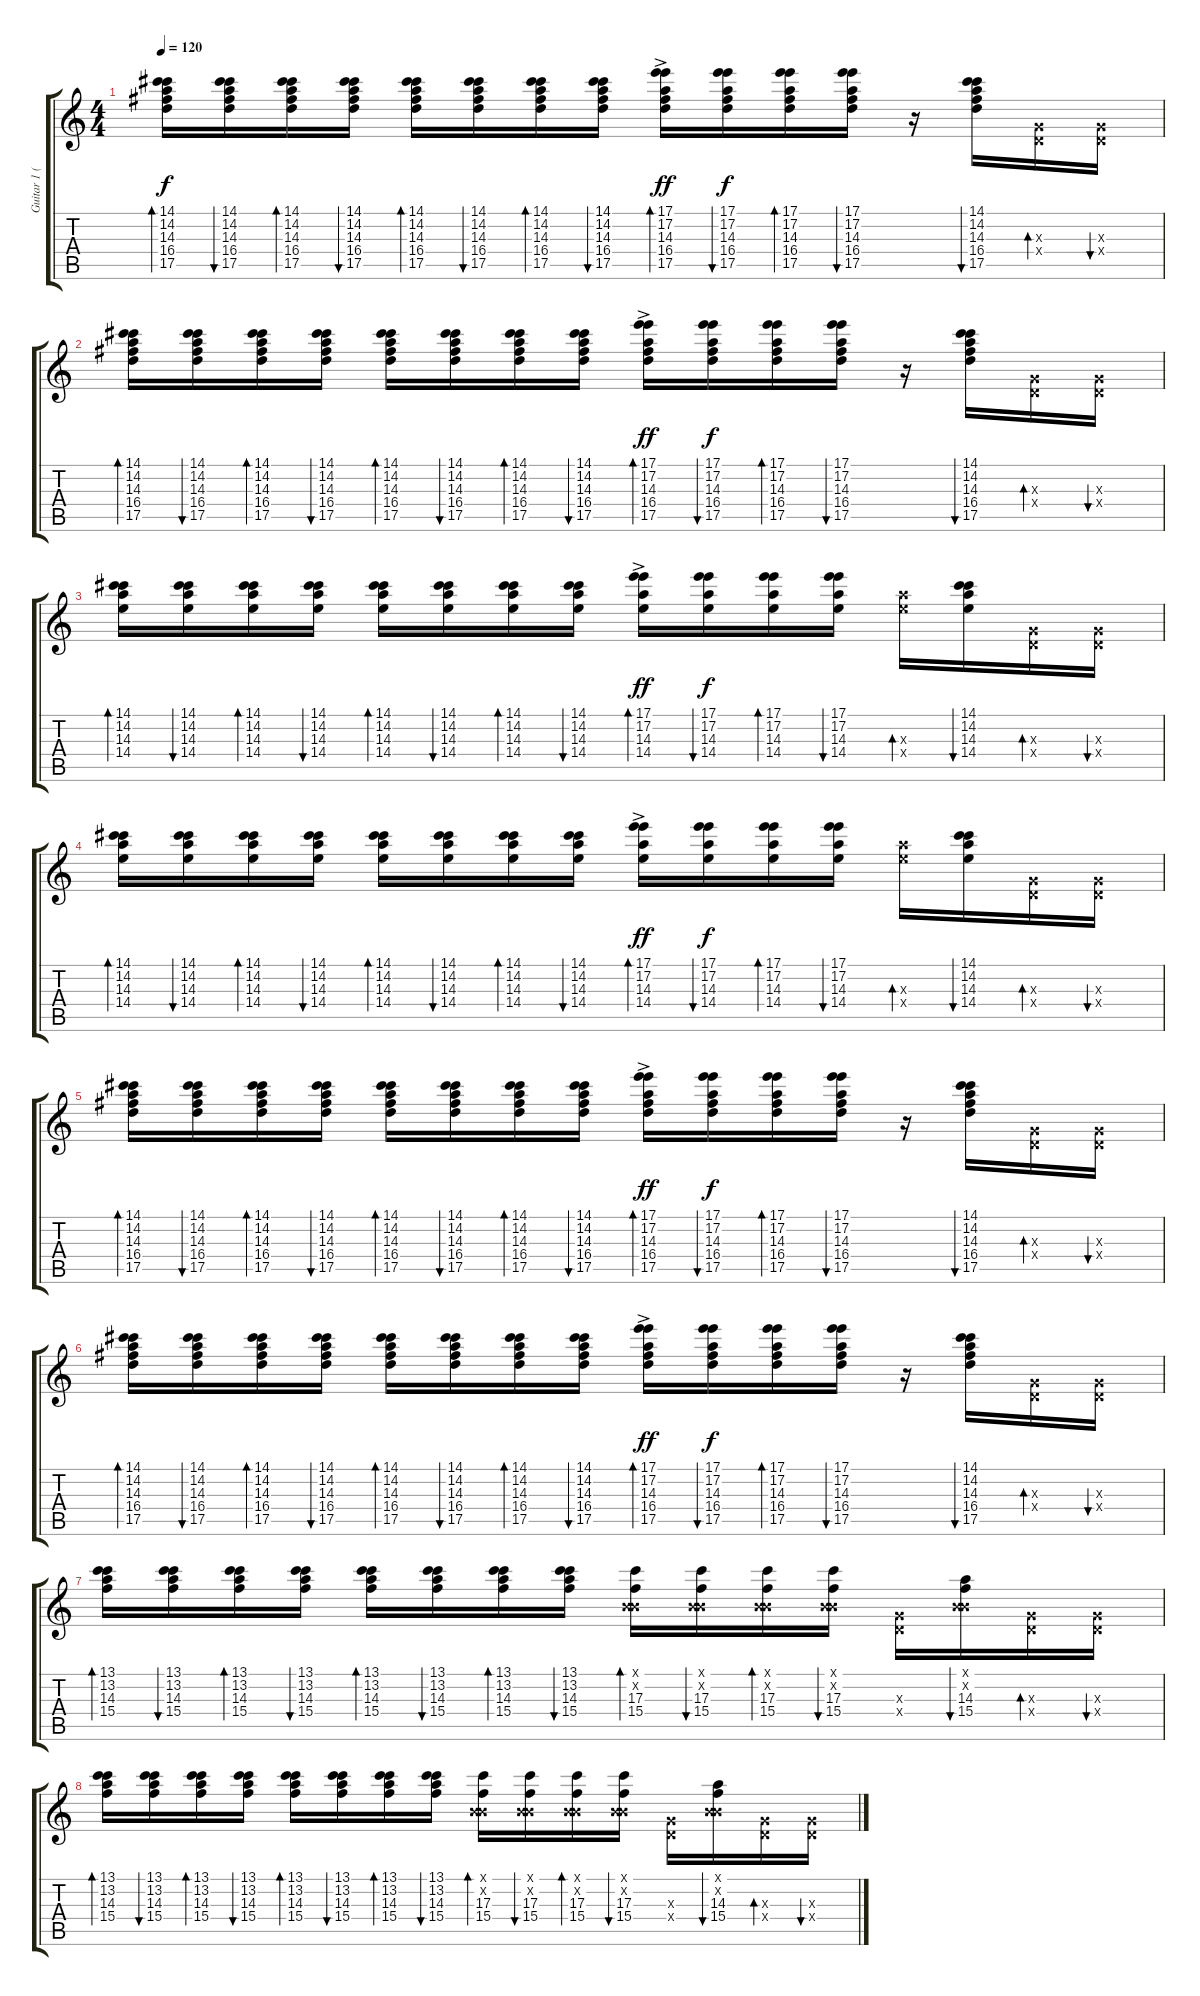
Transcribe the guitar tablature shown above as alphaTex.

\track ("Guitar 1 (Butler)" "Guitar 1 (") {instrument overdrivenguitar}
\staff {score tabs}
\tuning (B3 B3 G3 D3 A2 D2) {hide}
\ts (4 4)
\tempo 120
\clef g2
\ks c
(14.1 14.2 14.3 16.4 17.5).16{bd 60 dy f} (14.1 14.2 14.3 16.4 17.5).16{bu 60} (14.1 14.2 14.3 16.4 17.5).16{bd 60} (14.1 14.2 14.3 16.4 17.5).16{bu 60} (14.1 14.2 14.3 16.4 17.5).16{bd 60} (14.1 14.2 14.3 16.4 17.5).16{bu 60} (14.1 14.2 14.3 16.4 17.5).16{bd 60} (14.1 14.2 14.3 16.4 17.5).16{bu 60} (17.1 17.2 14.3 16.4{ac} 17.5).16{bd 60 dy ff} (17.1 17.2 14.3 16.4 17.5).16{bu 60 dy f} (17.1 17.2 14.3 16.4 17.5).16{bd 60} (17.1 17.2 14.3 16.4 17.5).16{bu 60} r.16 (14.1 14.2 14.3 16.4 17.5).16{bu 60} (0.3{x} 0.4{x}).16{bd 60} (0.3{x} 0.4{x}).16{bu 60} |
(14.1 14.2 14.3 16.4 17.5).16{bd 60} (14.1 14.2 14.3 16.4 17.5).16{bu 60} (14.1 14.2 14.3 16.4 17.5).16{bd 60} (14.1 14.2 14.3 16.4 17.5).16{bu 60} (14.1 14.2 14.3 16.4 17.5).16{bd 60} (14.1 14.2 14.3 16.4 17.5).16{bu 60} (14.1 14.2 14.3 16.4 17.5).16{bd 60} (14.1 14.2 14.3 16.4 17.5).16{bu 60} (17.1 17.2 14.3 16.4{ac} 17.5).16{bd 60 dy ff} (17.1 17.2 14.3 16.4 17.5).16{bu 60 dy f} (17.1 17.2 14.3 16.4 17.5).16{bd 60} (17.1 17.2 14.3 16.4 17.5).16{bu 60} r.16 (14.1 14.2 14.3 16.4 17.5).16{bu 60} (0.3{x} 0.4{x}).16{bd 60} (0.3{x} 0.4{x}).16{bu 60} |
(14.1 14.2 14.3 14.4).16{bd 60} (14.1 14.2 14.3 14.4).16{bu 60} (14.1 14.2 14.3 14.4).16{bd 60} (14.1 14.2 14.3 14.4).16{bu 60} (14.1 14.2 14.3 14.4).16{bd 60} (14.1 14.2 14.3 14.4).16{bu 60} (14.1 14.2 14.3 14.4).16{bd 60} (14.1 14.2 14.3 14.4).16{bu 60} (17.1 17.2 14.3 14.4{ac}).16{bd 60 dy ff} (17.1 17.2 14.3 14.4).16{bu 60 dy f} (17.1 17.2 14.3 14.4).16{bd 60} (17.1 17.2 14.3 14.4).16{bu 60} (14.3{x} 14.4{x}).16{bd 60} (14.1 14.2 14.3 14.4).16{bu 60} (0.3{x} 0.4{x}).16{bd 60} (0.3{x} 0.4{x}).16{bu 60} |
(14.1 14.2 14.3 14.4).16{bd 60} (14.1 14.2 14.3 14.4).16{bu 60} (14.1 14.2 14.3 14.4).16{bd 60} (14.1 14.2 14.3 14.4).16{bu 60} (14.1 14.2 14.3 14.4).16{bd 60} (14.1 14.2 14.3 14.4).16{bu 60} (14.1 14.2 14.3 14.4).16{bd 60} (14.1 14.2 14.3 14.4).16{bu 60} (17.1 17.2 14.3 14.4{ac}).16{bd 60 dy ff} (17.1 17.2 14.3 14.4).16{bu 60 dy f} (17.1 17.2 14.3 14.4).16{bd 60} (17.1 17.2 14.3 14.4).16{bu 60} (14.3{x} 14.4{x}).16{bd 60} (14.1 14.2 14.3 14.4).16{bu 60} (0.3{x} 0.4{x}).16{bd 60} (0.3{x} 0.4{x}).16{bu 60} |
(14.1 14.2 14.3 16.4 17.5).16{bd 60} (14.1 14.2 14.3 16.4 17.5).16{bu 60} (14.1 14.2 14.3 16.4 17.5).16{bd 60} (14.1 14.2 14.3 16.4 17.5).16{bu 60} (14.1 14.2 14.3 16.4 17.5).16{bd 60} (14.1 14.2 14.3 16.4 17.5).16{bu 60} (14.1 14.2 14.3 16.4 17.5).16{bd 60} (14.1 14.2 14.3 16.4 17.5).16{bu 60} (17.1 17.2 14.3 16.4{ac} 17.5).16{bd 60 dy ff} (17.1 17.2 14.3 16.4 17.5).16{bu 60 dy f} (17.1 17.2 14.3 16.4 17.5).16{bd 60} (17.1 17.2 14.3 16.4 17.5).16{bu 60} r.16 (14.1 14.2 14.3 16.4 17.5).16{bu 60} (0.3{x} 0.4{x}).16{bd 60} (0.3{x} 0.4{x}).16{bu 60} |
(14.1 14.2 14.3 16.4 17.5).16{bd 60} (14.1 14.2 14.3 16.4 17.5).16{bu 60} (14.1 14.2 14.3 16.4 17.5).16{bd 60} (14.1 14.2 14.3 16.4 17.5).16{bu 60} (14.1 14.2 14.3 16.4 17.5).16{bd 60} (14.1 14.2 14.3 16.4 17.5).16{bu 60} (14.1 14.2 14.3 16.4 17.5).16{bd 60} (14.1 14.2 14.3 16.4 17.5).16{bu 60} (17.1 17.2 14.3 16.4{ac} 17.5).16{bd 60 dy ff} (17.1 17.2 14.3 16.4 17.5).16{bu 60 dy f} (17.1 17.2 14.3 16.4 17.5).16{bd 60} (17.1 17.2 14.3 16.4 17.5).16{bu 60} r.16 (14.1 14.2 14.3 16.4 17.5).16{bu 60} (0.3{x} 0.4{x}).16{bd 60} (0.3{x} 0.4{x}).16{bu 60} |
(13.1 13.2 14.3 15.4).16{bd 60} (13.1 13.2 14.3 15.4).16{bu 60} (13.1 13.2 14.3 15.4).16{bd 60} (13.1 13.2 14.3 15.4).16{bu 60} (13.1 13.2 14.3 15.4).16{bd 60} (13.1 13.2 14.3 15.4).16{bu 60} (13.1 13.2 14.3 15.4).16{bd 60} (13.1 13.2 14.3 15.4).16{bu 60} (0.1{x} 0.2{x} 17.3 15.4).16{bd 60} (0.1{x} 0.2{x} 17.3 15.4).16{bu 60} (0.1{x} 0.2{x} 17.3 15.4).16{bd 60} (0.1{x} 0.2{x} 17.3 15.4).16{bu 60} (0.3{x} 0.4{x}).16 (0.1{x} 0.2{x} 14.3 15.4).16{bu 60} (0.3{x} 0.4{x}).16{bd 60} (0.3{x} 0.4{x}).16{bu 60} |
(13.1 13.2 14.3 15.4).16{bd 60} (13.1 13.2 14.3 15.4).16{bu 60} (13.1 13.2 14.3 15.4).16{bd 60} (13.1 13.2 14.3 15.4).16{bu 60} (13.1 13.2 14.3 15.4).16{bd 60} (13.1 13.2 14.3 15.4).16{bu 60} (13.1 13.2 14.3 15.4).16{bd 60} (13.1 13.2 14.3 15.4).16{bu 60} (0.1{x} 0.2{x} 17.3 15.4).16{bd 60} (0.1{x} 0.2{x} 17.3 15.4).16{bu 60} (0.1{x} 0.2{x} 17.3 15.4).16{bd 60} (0.1{x} 0.2{x} 17.3 15.4).16{bu 60} (0.3{x} 0.4{x}).16 (0.1{x} 0.2{x} 14.3 15.4).16{bu 60} (0.3{x} 0.4{x}).16{bd 60} (0.3{x} 0.4{x}).16{bu 60}
